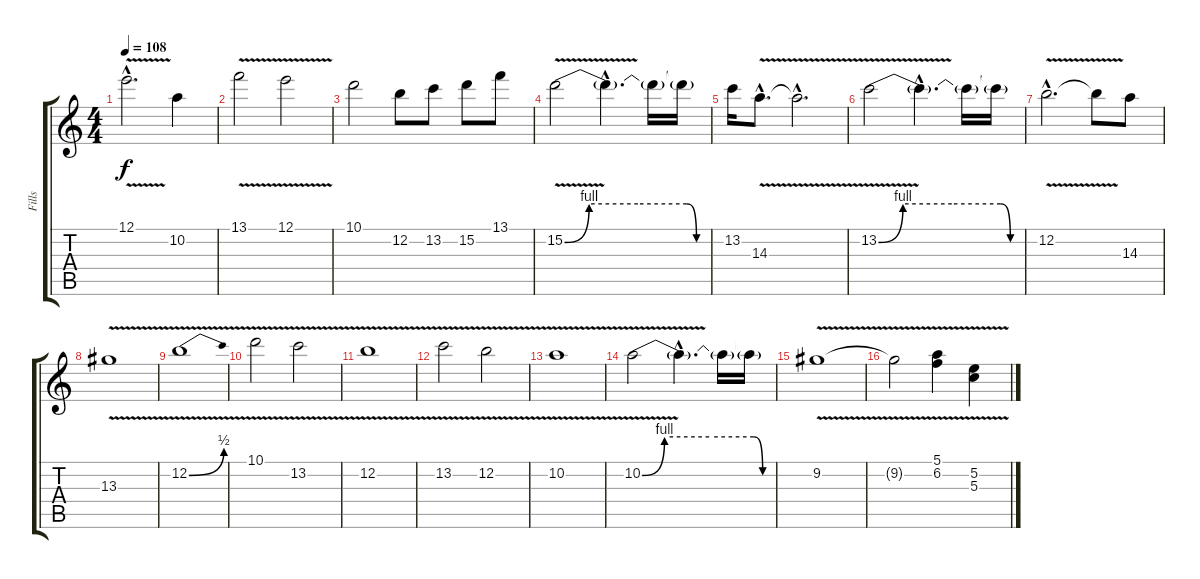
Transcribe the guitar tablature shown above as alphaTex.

\track ("Fills" "Fills") {instrument overdrivenguitar}
\staff {score tabs}
\tuning (E4 B3 G3 D3 A2 E2) {hide}
\ts (4 4)
\tempo 108
\clef g2
\ks c
12.1{v hac}.2{d dy f} 10.2.4 |
13.1{v}.2 12.1{v}.2 |
10.1.2 12.2.8 13.2.8 15.2.8 13.1.8 |
15.2{be (custom 0 0 10 4 30 4 50 4 54 0 60 0) v}.2 15.2{hac t}.4{d} 15.2{t}.16 15.2{t}.16 |
13.2.16 14.3{v hac}.8{d} 14.3{hac t}.2{d} |
13.2{be (custom 0 0 10 4 30 4 50 4 54 0 60 0) v}.2 13.2{hac t}.4{d} 13.2{t}.16 13.2{t}.16 |
12.2{v hac}.2{d} 12.2{t}.8 14.3.8 |
13.3{v}.1 |
12.2{be (bend 0 0 60 2) v}.1 |
10.1{v}.2 13.2{v}.2 |
12.2{v}.1 |
13.2{v}.2 12.2{v}.2 |
10.2{v}.1 |
10.2{be (custom 0 0 10 4 30 4 50 4 54 0 60 0) v}.2 10.2{hac t}.4{d} 10.2{t}.16 10.2{t}.16 |
9.2{v}.1 |
9.2{t}.2 (5.1{v} 6.2{v}).4 (5.2{v} 5.3{v}).4
